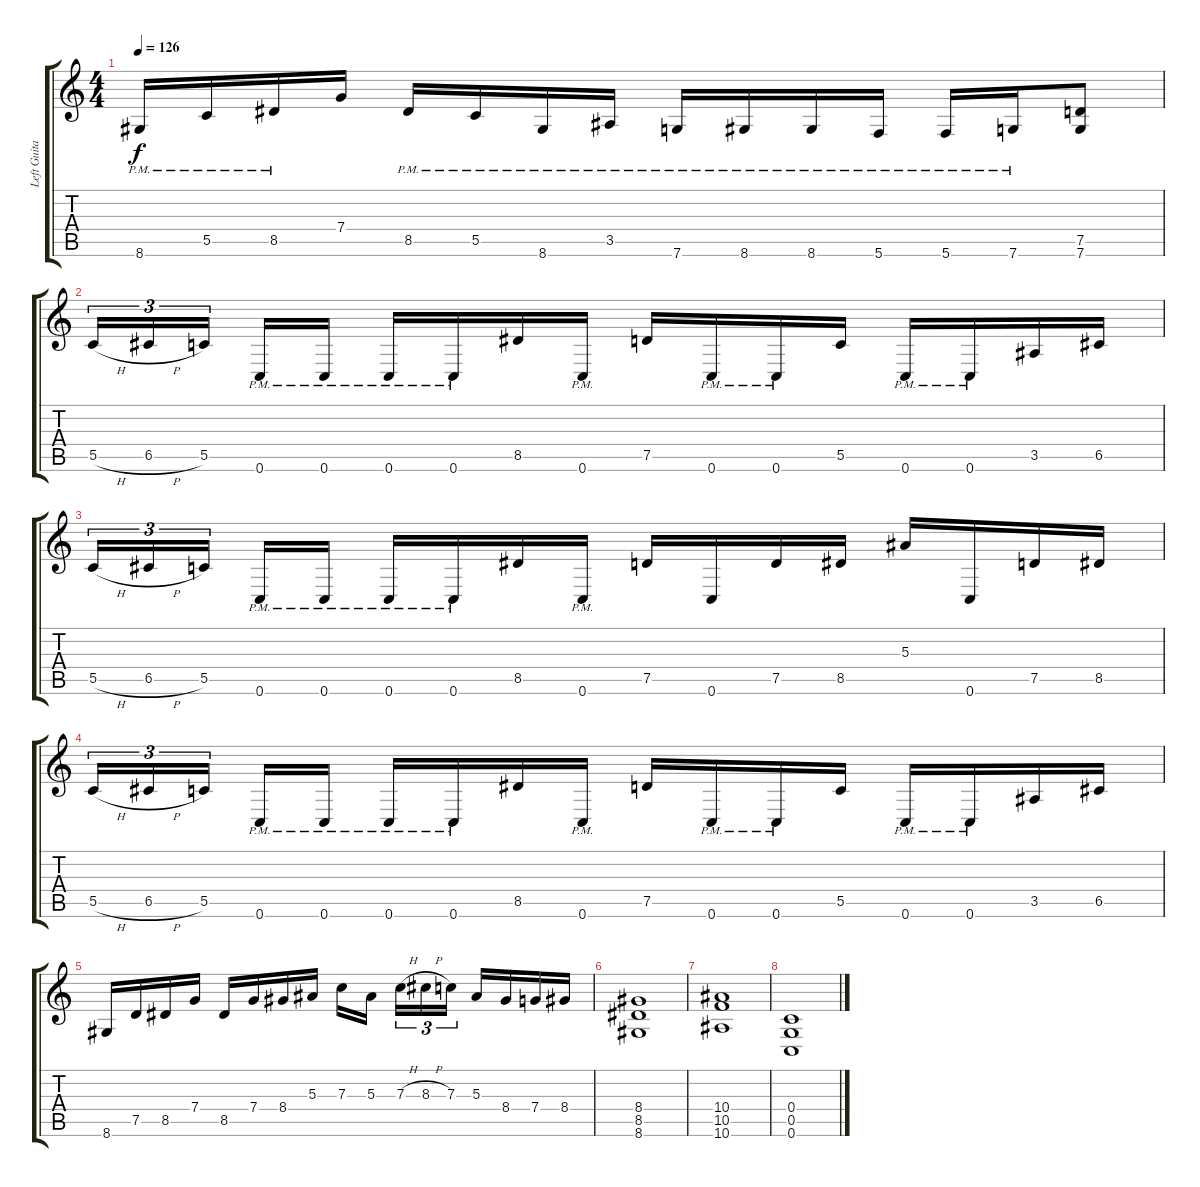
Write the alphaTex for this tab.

\track ("Left Guitar" "Left Guita") {instrument distortionguitar}
\staff {score tabs}
\tuning (D4 A3 F3 C3 G2 C2) {hide}
\ts (4 4)
\tempo 126
\clef g2
\ks c
8.6{pm}.16{dy f} 5.5{pm}.16 8.5{pm}.16 7.4.16 8.5{pm}.16 5.5{pm}.16 8.6{pm}.16 3.5{pm}.16 7.6{pm}.16 8.6{pm}.16 8.6{pm}.16 5.6{pm}.16 5.6{pm}.16 7.6{pm}.16 (7.5 7.6).8 |
5.5{h}.16{tu (3 2)} 6.5{h}.16{tu (3 2)} 5.5.16{tu (3 2) beam splitsecondary} 0.6{pm}.16 0.6{pm}.16 0.6{pm}.16 0.6{pm}.16 8.5.16 0.6{pm}.16 7.5.16 0.6{pm}.16 0.6{pm}.16 5.5.16 0.6{pm}.16 0.6{pm}.16 3.5.16 6.5.16 |
5.5{h}.16{tu (3 2)} 6.5{h}.16{tu (3 2)} 5.5.16{tu (3 2) beam splitsecondary} 0.6{pm}.16 0.6{pm}.16 0.6{pm}.16 0.6{pm}.16 8.5.16 0.6{pm}.16 7.5.16 0.6.16 7.5.16 8.5.16 5.3.16 0.6.16 7.5.16 8.5.16 |
5.5{h}.16{tu (3 2)} 6.5{h}.16{tu (3 2)} 5.5.16{tu (3 2) beam splitsecondary} 0.6{pm}.16 0.6{pm}.16 0.6{pm}.16 0.6{pm}.16 8.5.16 0.6{pm}.16 7.5.16 0.6{pm}.16 0.6{pm}.16 5.5.16 0.6{pm}.16 0.6{pm}.16 3.5.16 6.5.16 |
8.6.16 7.5.16 8.5.16 7.4.16 8.5.16 7.4.16 8.4.16 5.3.16 7.3.16 5.3.16{beam splitsecondary} 7.3{h}.16{tu (3 2)} 8.3{h}.16{tu (3 2)} 7.3.16{tu (3 2)} 5.3.16 8.4.16 7.4.16 8.4.16 |
(8.4 8.5 8.6).1 |
(10.4 10.5 10.6).1 |
(0.4 0.5 0.6).1
